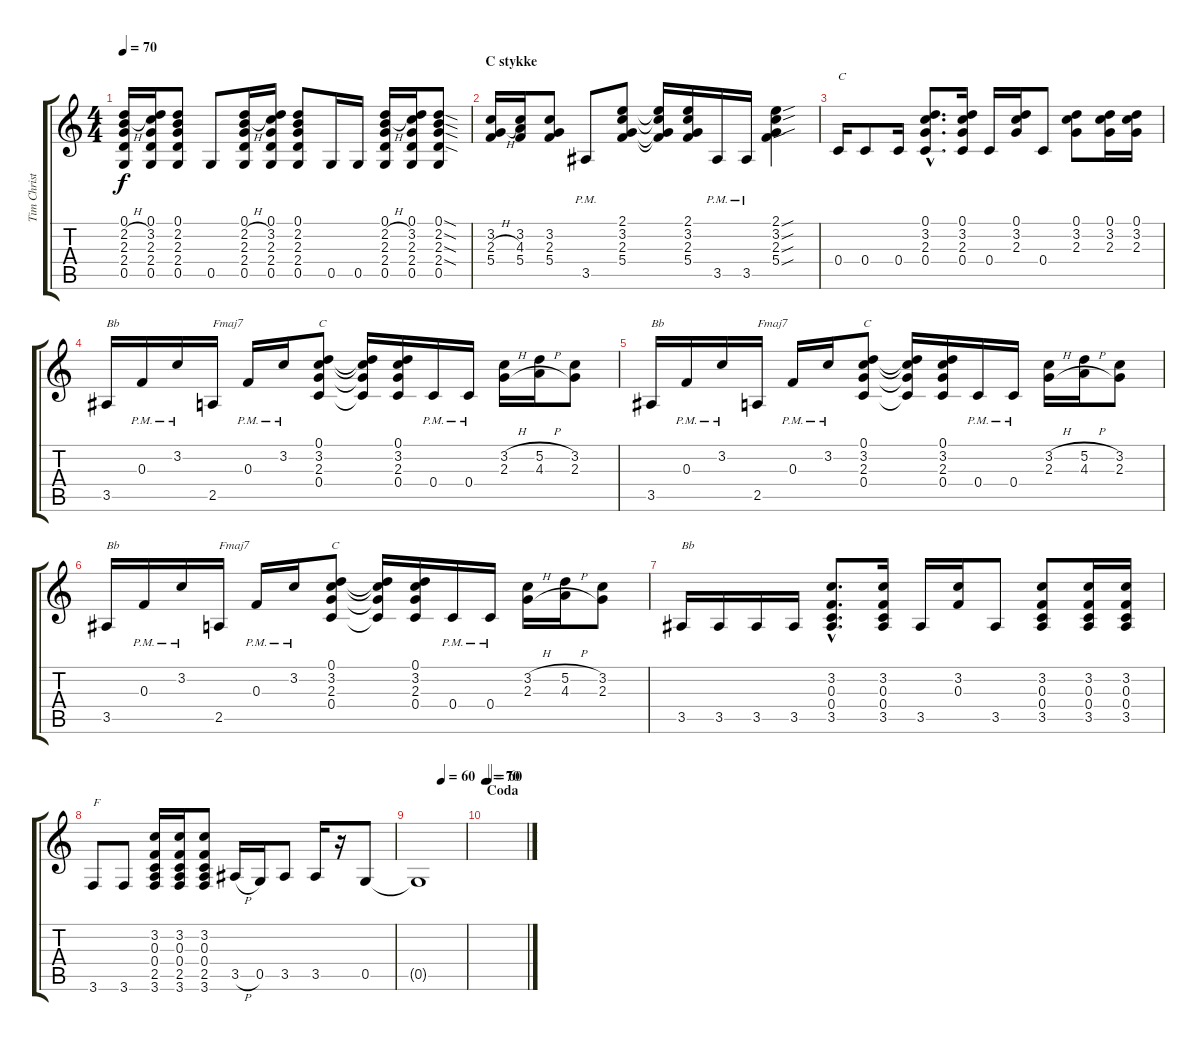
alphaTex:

\track ("Tim Christensen (Guitar Dist)" "Tim Christ") {instrument distortionguitar}
\staff {score tabs}
\tuning (D4 A3 F3 C3 G2 D2) {hide}
\ts (4 4)
\tempo 70
\clef g2
\ks c
(0.1 2.2{h} 2.3 2.4 0.5).16{dy f} (0.1 3.2 2.3 2.4 0.5).16 (0.1 2.2 2.3 2.4 0.5).8 0.5.8 (0.1 2.2{h} 2.3 2.4 0.5).16 (0.1 3.2 2.3 2.4 0.5).16 (0.1 2.2 2.3 2.4 0.5).8 0.5.16 0.5.16 (0.1 2.2{h} 2.3 2.4 0.5).16 (0.1 3.2 2.3 2.4 0.5).16 (0.1{sod} 2.2{sod} 2.3{sod} 2.4{sod} 0.5).8 |
\section ("" "C stykke")
(3.2 2.3{h} 5.4).16 (3.2 4.3 5.4).16 (3.2 2.3 5.4).8 3.5{pm}.8 (2.1 3.2 2.3 5.4).8 (2.1{t} 3.2{t} 2.3{t} 5.4{t}).16 (2.1 3.2 2.3 5.4).16 3.5{pm}.16 3.5{pm}.16 (2.1{sou} 3.2{sou} 2.3{sou} 5.4{sou}).4 |
0.4.16{txt "C" volume 12 balance 13 instrument distortionguitar} 0.4.8 0.4.16 (0.1{hac} 3.2{hac} 2.3{hac} 0.4{hac}).8{d} (0.1 3.2 2.3 0.4).16 0.4.16 (0.1 3.2 2.3).16 0.4.8 (0.1 3.2 2.3).8 (0.1 3.2 2.3).16 (0.1 3.2 2.3).16 |
3.5.16{txt "Bb"} 0.3{pm}.16 3.2{pm}.16 2.5.16{txt "Fmaj7"} 0.3{pm}.16 3.2{pm}.16 (0.1 3.2 2.3 0.4).8{txt "C"} (0.1{t} 3.2{t} 2.3{t} 0.4{t}).16 (0.1 3.2 2.3 0.4).16 0.4{pm}.16 0.4{pm}.16 (3.2{h} 2.3{h}).16 (5.2{h} 4.3{h}).16 (3.2 2.3).8 |
3.5.16{txt "Bb"} 0.3{pm}.16 3.2{pm}.16 2.5.16{txt "Fmaj7"} 0.3{pm}.16 3.2{pm}.16 (0.1 3.2 2.3 0.4).8{txt "C"} (0.1{t} 3.2{t} 2.3{t} 0.4{t}).16 (0.1 3.2 2.3 0.4).16 0.4{pm}.16 0.4{pm}.16 (3.2{h} 2.3{h}).16 (5.2{h} 4.3{h}).16 (3.2 2.3).8 |
3.5.16{txt "Bb"} 0.3{pm}.16 3.2{pm}.16 2.5.16{txt "Fmaj7"} 0.3{pm}.16 3.2{pm}.16 (0.1 3.2 2.3 0.4).8{txt "C"} (0.1{t} 3.2{t} 2.3{t} 0.4{t}).16 (0.1 3.2 2.3 0.4).16 0.4{pm}.16 0.4{pm}.16 (3.2{h} 2.3{h}).16 (5.2{h} 4.3{h}).16 (3.2 2.3).8 |
3.5.16{txt "Bb"} 3.5.16 3.5.16 3.5.16 (3.2{hac} 0.3{hac} 0.4{hac} 3.5{hac}).8{d} (3.2 0.3 0.4 3.5).16 3.5.16 (3.2 0.3).16 3.5.8 (3.2 0.3 0.4 3.5).8 (3.2 0.3 0.4 3.5).16 (3.2 0.3 0.4 3.5).16 |
3.6.8{txt "F"} 3.6.8 (3.2 0.3 0.4 2.5 3.6).16 (3.2 0.3 0.4 2.5 3.6).16 (3.2 0.3 0.4 2.5 3.6).8 3.5{h}.16 0.5.16 3.5.8 3.5.16 r.16 0.5.8 |
\tempo (60 0.5)
0.5{t}.1 |
\section ("" "Coda")
\tempo 70
\tempo (60 0.0625)
